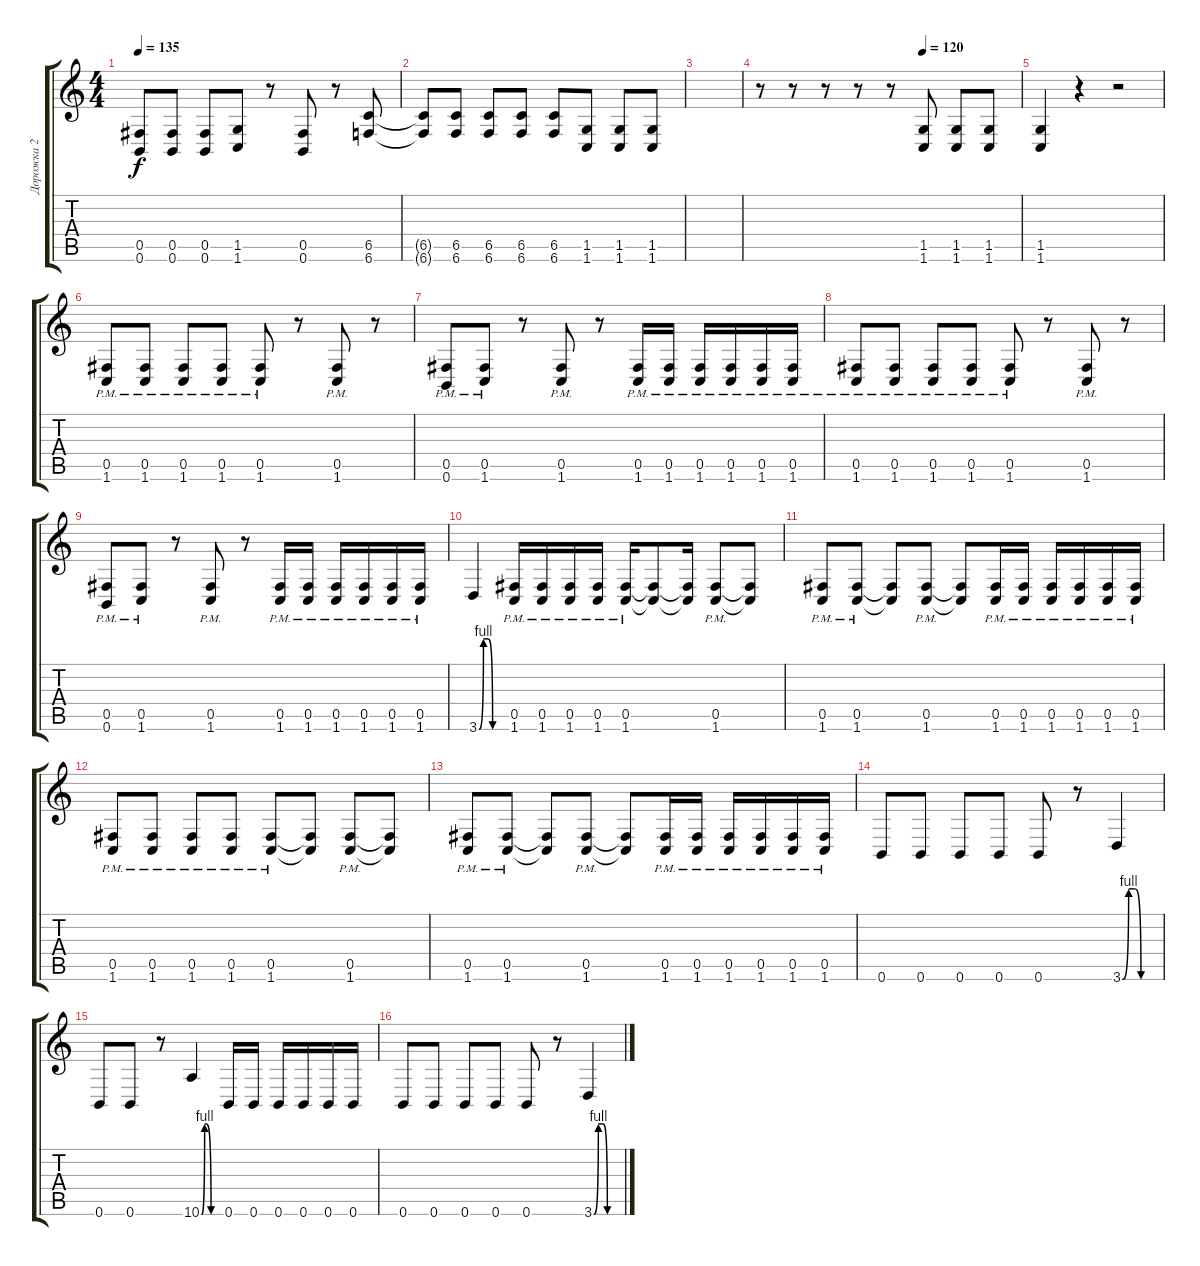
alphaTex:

\track ("Дорожка 2" "Дорожка 2") {instrument distortionguitar}
\staff {score tabs}
\tuning (Db4 Ab3 E3 B2 Gb2 B1) {hide}
\ts (4 4)
\tempo 135
\clef g2
\ks c
(0.5 0.6).8{dy f} (0.5 0.6).8 (0.5 0.6).8 (1.5 1.6).8 r.8 (0.5 0.6).8 r.8 (6.5 6.6).8 |
(6.5{t} 6.6{t}).8 (6.5 6.6).8 (6.5 6.6).8 (6.5 6.6).8 (6.5 6.6).8 (1.5 1.6).8 (1.5 1.6).8 (1.5 1.6).8 |
|
\tempo (120 0.625)
r.8 r.8 r.8 r.8 r.8 (1.5 1.6).8 (1.5 1.6).8 (1.5 1.6).8 |
(1.5 1.6).4 r.4 r.2 |
(0.5{pm} 1.6{pm}).8 (0.5{pm} 1.6{pm}).8 (0.5{pm} 1.6{pm}).8 (0.5{pm} 1.6{pm}).8 (0.5{pm} 1.6{pm}).8 r.8 (0.5{pm} 1.6{pm}).8 r.8 |
(0.5{pm} 0.6{pm}).8 (0.5{pm} 1.6{pm}).8 r.8 (0.5{pm} 1.6{pm}).8 r.8 (0.5{pm} 1.6{pm}).16 (0.5{pm} 1.6{pm}).16 (0.5{pm} 1.6{pm}).16 (0.5{pm} 1.6{pm}).16 (0.5{pm} 1.6{pm}).16 (0.5{pm} 1.6{pm}).16 |
(0.5{pm} 1.6{pm}).8 (0.5{pm} 1.6{pm}).8 (0.5{pm} 1.6{pm}).8 (0.5{pm} 1.6{pm}).8 (0.5{pm} 1.6{pm}).8 r.8 (0.5{pm} 1.6{pm}).8 r.8 |
(0.5{pm} 0.6{pm}).8 (0.5{pm} 1.6{pm}).8 r.8 (0.5{pm} 1.6{pm}).8 r.8 (0.5{pm} 1.6{pm}).16 (0.5{pm} 1.6{pm}).16 (0.5{pm} 1.6{pm}).16 (0.5{pm} 1.6{pm}).16 (0.5{pm} 1.6{pm}).16 (0.5{pm} 1.6{pm}).16 |
3.6{be (custom 0 0 10 4 20 4 30 0 60 0)}.4 (0.5{pm} 1.6{pm}).16 (0.5{pm} 1.6{pm}).16 (0.5{pm} 1.6{pm}).16 (0.5{pm} 1.6{pm}).16 (0.5{pm} 1.6{pm}).16 (0.5{t} 1.6{t}).8 (0.5{t} 1.6{t}).16 (0.5{pm} 1.6{pm}).8 (0.5{t} 1.6{t}).8 |
(0.5{pm} 1.6{pm}).8 (0.5{pm} 1.6{pm}).8 (0.5{t} 1.6{t}).8 (0.5{pm} 1.6{pm}).8 (0.5{t} 1.6{t}).8 (0.5{pm} 1.6{pm}).16 (0.5{pm} 1.6{pm}).16 (0.5{pm} 1.6{pm}).16 (0.5{pm} 1.6{pm}).16 (0.5{pm} 1.6{pm}).16 (0.5{pm} 1.6{pm}).16 |
(0.5{pm} 1.6{pm}).8 (0.5{pm} 1.6{pm}).8 (0.5{pm} 1.6{pm}).8 (0.5{pm} 1.6{pm}).8 (0.5{pm} 1.6{pm}).8 (0.5{t} 1.6{t}).8 (0.5{pm} 1.6{pm}).8 (0.5{t} 1.6{t}).8 |
(0.5{pm} 1.6{pm}).8 (0.5{pm} 1.6{pm}).8 (0.5{t} 1.6{t}).8 (0.5{pm} 1.6{pm}).8 (0.5{t} 1.6{t}).8 (0.5{pm} 1.6{pm}).16 (0.5{pm} 1.6{pm}).16 (0.5{pm} 1.6{pm}).16 (0.5{pm} 1.6{pm}).16 (0.5{pm} 1.6{pm}).16 (0.5{pm} 1.6{pm}).16 |
0.6.8 0.6.8 0.6.8 0.6.8 0.6.8 r.8 3.6{be (custom 0 0 10 4 20 4 30 0 60 0)}.4 |
0.6.8 0.6.8 r.8 10.6{be (custom 0 0 10 4 15 4 30 0 60 0)}.4 0.6.16 0.6.16 0.6.16 0.6.16 0.6.16 0.6.16 |
0.6.8 0.6.8 0.6.8 0.6.8 0.6.8 r.8 3.6{be (custom 0 0 10 4 20 4 30 0 60 0)}.4
